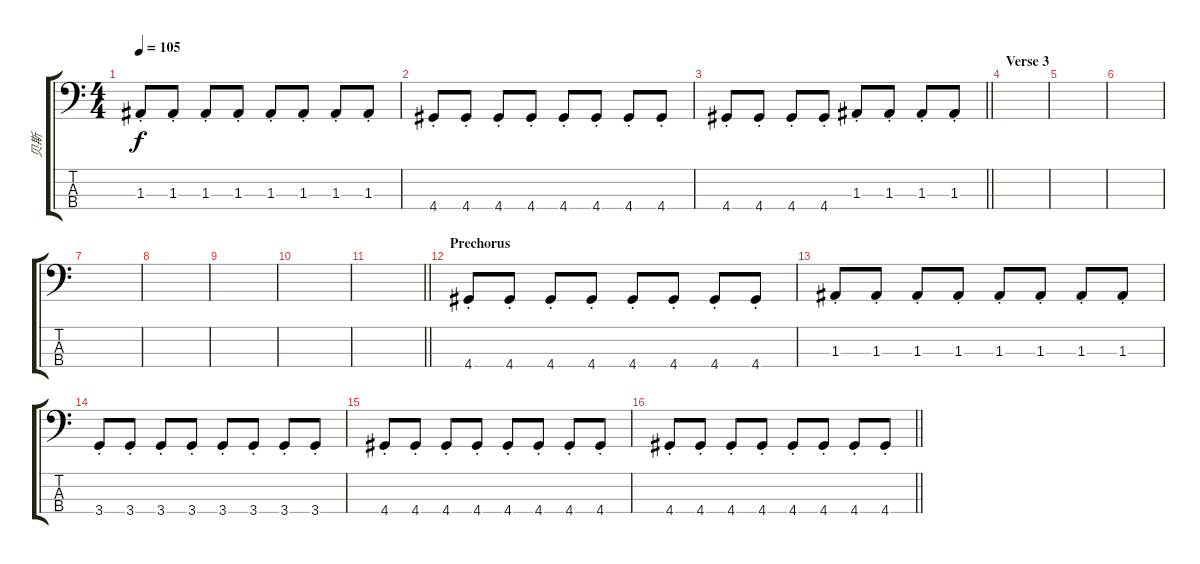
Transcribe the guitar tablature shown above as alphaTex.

\track ("贝斯" "贝斯") {instrument electricbassfinger}
\staff {score tabs}
\tuning (G2 D2 A1 E1) {hide}
\ts (4 4)
\tempo 105
\clef f4
\ks c
1.3{st}.8{dy f} 1.3{st}.8 1.3{st}.8 1.3{st}.8 1.3{st}.8 1.3{st}.8 1.3{st}.8 1.3{st}.8 |
4.4{st}.8 4.4{st}.8 4.4{st}.8 4.4{st}.8 4.4{st}.8 4.4{st}.8 4.4{st}.8 4.4{st}.8 |
\barLineRight lightlight
4.4{st}.8 4.4{st}.8 4.4{st}.8 4.4{st}.8 1.3{st}.8 1.3{st}.8 1.3{st}.8 1.3{st}.8 |
\section ("" "Verse 3")
|
|
|
|
|
|
|
\barLineRight lightlight
|
\section ("" "Prechorus")
4.4{st}.8 4.4{st}.8 4.4{st}.8 4.4{st}.8 4.4{st}.8 4.4{st}.8 4.4{st}.8 4.4{st}.8 |
1.3{st}.8 1.3{st}.8 1.3{st}.8 1.3{st}.8 1.3{st}.8 1.3{st}.8 1.3{st}.8 1.3{st}.8 |
3.4{st}.8 3.4{st}.8 3.4{st}.8 3.4{st}.8 3.4{st}.8 3.4{st}.8 3.4{st}.8 3.4{st}.8 |
4.4{st}.8 4.4{st}.8 4.4{st}.8 4.4{st}.8 4.4{st}.8 4.4{st}.8 4.4{st}.8 4.4{st}.8 |
\barLineRight lightlight
4.4{st}.8 4.4{st}.8 4.4{st}.8 4.4{st}.8 4.4{st}.8 4.4{st}.8 4.4{st}.8 4.4{st}.8
